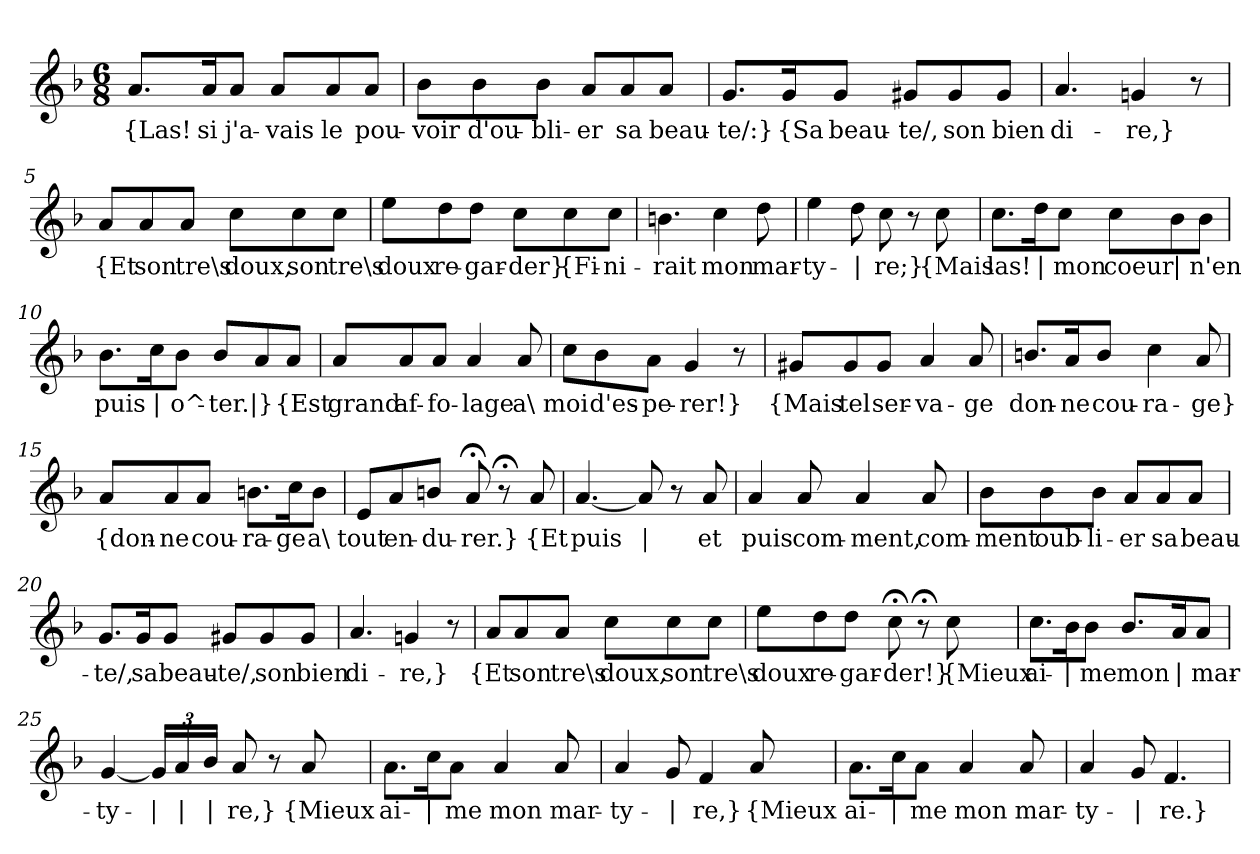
**kern	**text
*part1	*part1
*staff1	*staff1
*clefG2	*
*k[b-]	*
*M6/8	*
=1	=1
!	!LO:LY:b
8.a/L	{Las!
!	!LO:LY:b
16a/K	si
!	!LO:LY:b
8a/J	j'a-
!	!LO:LY:b
8a/L	-vais
!	!LO:LY:b
8a/	le
!	!LO:LY:b
8a/J	pou-
=2	=2
!	!LO:LY:b
8b-\L	-voir
!	!LO:LY:b
8b-\	d'ou-
!	!LO:LY:b
8b-\J	-bli-
!	!LO:LY:b
8a/L	er
!	!LO:LY:b
8a/	sa
!	!LO:LY:b
8a/J	beau-
=3	=3
!	!LO:LY:b
8.g/L	-te/:}
!	!LO:LY:b
16g/K	{Sa
!	!LO:LY:b
8g/J	beau-
!	!LO:LY:b
8g#X/L	-te/,
!	!LO:LY:b
8g#/	son
!	!LO:LY:b
8g#/J	bien
=4	=4
!	!LO:LY:b
4.a/	di-
!	!LO:LY:b
4gn/	-re,}
8r	.
!!LO:LB:g=z
=5	=5
!	!LO:LY:b
8a/L	{Et
!	!LO:LY:b
8a/	son
!	!LO:LY:b
8a/J	tre\s
!	!LO:LY:b
8cc\L	doux,
!	!LO:LY:b
8cc\	son
!	!LO:LY:b
8cc\J	tre\s
=6	=6
!	!LO:LY:b
8ee\L	doux
!	!LO:LY:b
8dd\	re-
!	!LO:LY:b
8dd\J	-gar-
!	!LO:LY:b
8cc\L	-der}
!	!LO:LY:b
8cc\	{Fi-
!	!LO:LY:b
8cc\J	-ni-
=7	=7
!	!LO:LY:b
4.bn\	-rait
!	!LO:LY:b
4cc\	mon
!	!LO:LY:b
8dd\	mar-
=8	=8
!	!LO:LY:b
4ee\	-ty-
!	!LO:LY:b
8dd\	|
!	!LO:LY:b
8cc\	-re;}
8r	.
!	!LO:LY:b
8cc\	{Mais
!!LO:LB:g=z
=9	=9
!	!LO:LY:b
8.cc\L	las!
!	!LO:LY:b
16dd\K	|
!	!LO:LY:b
8cc\J	mon
!	!LO:LY:b
8cc\L	coeur
!	!LO:LY:b
8b-\	|
!	!LO:LY:b
8b-\J	n'en
=10	=10
!	!LO:LY:b
8.b-\L	puis
!	!LO:LY:b
16cc\K	|
!	!LO:LY:b
8b-\J	o^-
!	!LO:LY:b
8b-/L	-ter.
!	!LO:LY:b
8a/	|}
!	!LO:LY:b
8a/J	{Est
=11	=11
!	!LO:LY:b
8a/L	grand
!	!LO:LY:b
8a/	af-
!	!LO:LY:b
8a/J	-fo-
!	!LO:LY:b
4a/	-lage
!	!LO:LY:b
8a/	a\
=12	=12
!	!LO:LY:b
8cc\L	moi
!	!LO:LY:b
8b-\	d'es-
!	!LO:LY:b
8a\J	-pe-
!	!LO:LY:b
4g/	-rer!}
8r	.
!!LO:LB:g=z
=13	=13
!	!LO:LY:b
8g#X/L	{Mais
!	!LO:LY:b
8g#/	tel
!	!LO:LY:b
8g#/J	ser-
!	!LO:LY:b
4a/	-va-
!	!LO:LY:b
8a/	-ge
=14	=14
!	!LO:LY:b
8.bn/L	don-
!	!LO:LY:b
16a/K	-ne
!	!LO:LY:b
8b/J	cou-
!	!LO:LY:b
4cc\	-ra-
!	!LO:LY:b
8a/	-ge}
=15	=15
!	!LO:LY:b
8a/L	{don-
!	!LO:LY:b
8a/	-ne
!	!LO:LY:b
8a/J	cou-
!	!LO:LY:b
8.bn\L	-ra-
!	!LO:LY:b
16cc\K	-ge
!	!LO:LY:b
8b\J	a\
=16	=16
!	!LO:LY:b
8e/L	tout
!	!LO:LY:b
8a/	en-
!	!LO:LY:b
8bn/J	-du-
!	!LO:LY:b
8a;</	-rer.}
8r;<	.
!	!LO:LY:b
8a/	{Et
!!LO:LB:g=z
=17	=17
!	!LO:LY:b
[4.a/	puis
!	!LO:LY:b
8a/]	|
8r	.
!	!LO:LY:b
8a/	et
=18	=18
!	!LO:LY:b
4a/	puis
!	!LO:LY:b
8a/	com-
!	!LO:LY:b
4a/	-ment,
!	!LO:LY:b
8a/	com-
=19	=19
!	!LO:LY:b
8b-\L	-ment
!	!LO:LY:b
8b-\	oub-
!	!LO:LY:b
8b-\J	-li-
!	!LO:LY:b
8a/L	-er
!	!LO:LY:b
8a/	sa
!	!LO:LY:b
8a/J	beau-
=20	=20
!	!LO:LY:b
8.g/L	-te/,
!	!LO:LY:b
16g/K	sa
!	!LO:LY:b
8g/J	beau-
!	!LO:LY:b
8g#X/L	-te/,
!	!LO:LY:b
8g#/	son
!	!LO:LY:b
8g#/J	bien
=21	=21
!	!LO:LY:b
4.a/	di-
!	!LO:LY:b
4gn/	-re,}
8r	.
!!LO:LB:g=z
=22	=22
!	!LO:LY:b
8a/L	{Et
!	!LO:LY:b
8a/	son
!	!LO:LY:b
8a/J	tre\s
!	!LO:LY:b
8cc\L	doux,
!	!LO:LY:b
8cc\	son
!	!LO:LY:b
8cc\J	tre\s
=23	=23
!	!LO:LY:b
8ee\L	doux
!	!LO:LY:b
8dd\	re-
!	!LO:LY:b
8dd\J	-gar-
!	!LO:LY:b
8cc;<\	-der!}
8r;<	.
!	!LO:LY:b
8cc\	{Mieux
=24	=24
!	!LO:LY:b
8.cc\L	ai-
!	!LO:LY:b
16b-\K	|
!	!LO:LY:b
8b-\J	-me
!	!LO:LY:b
8.b-/L	mon
!	!LO:LY:b
16a/K	|
!	!LO:LY:b
8a/J	mar-
=25	=25
!	!LO:LY:b
[4g/	-ty-
*Xbrackettup	*
!	!LO:LY:b
24g/LL]	|
!	!LO:LY:b
24a/	|
!	!LO:LY:b
24b-/JJ	|
!	!LO:LY:b
8a/	-re,}
8r	.
!	!LO:LY:b
8a/	{Mieux
!!LO:LB:g=z
=26	=26
!	!LO:LY:b
8.a\L	ai-
!	!LO:LY:b
16cc\K	|
!	!LO:LY:b
8a\J	-me
!	!LO:LY:b
4a/	mon
!	!LO:LY:b
8a/	mar-
=27	=27
!	!LO:LY:b
4a/	-ty-
!	!LO:LY:b
8g/	|
!	!LO:LY:b
4f/	-re,}
!	!LO:LY:b
8a/	{Mieux
=28	=28
!	!LO:LY:b
8.a\L	ai-
!	!LO:LY:b
16cc\K	|
!	!LO:LY:b
8a\J	-me
!	!LO:LY:b
4a/	mon
!	!LO:LY:b
8a/	mar-
=29	=29
!	!LO:LY:b
4a/	-ty-
!	!LO:LY:b
8g/	|
!	!LO:LY:b
4.f/	-re.}
=	=
*-	*-
